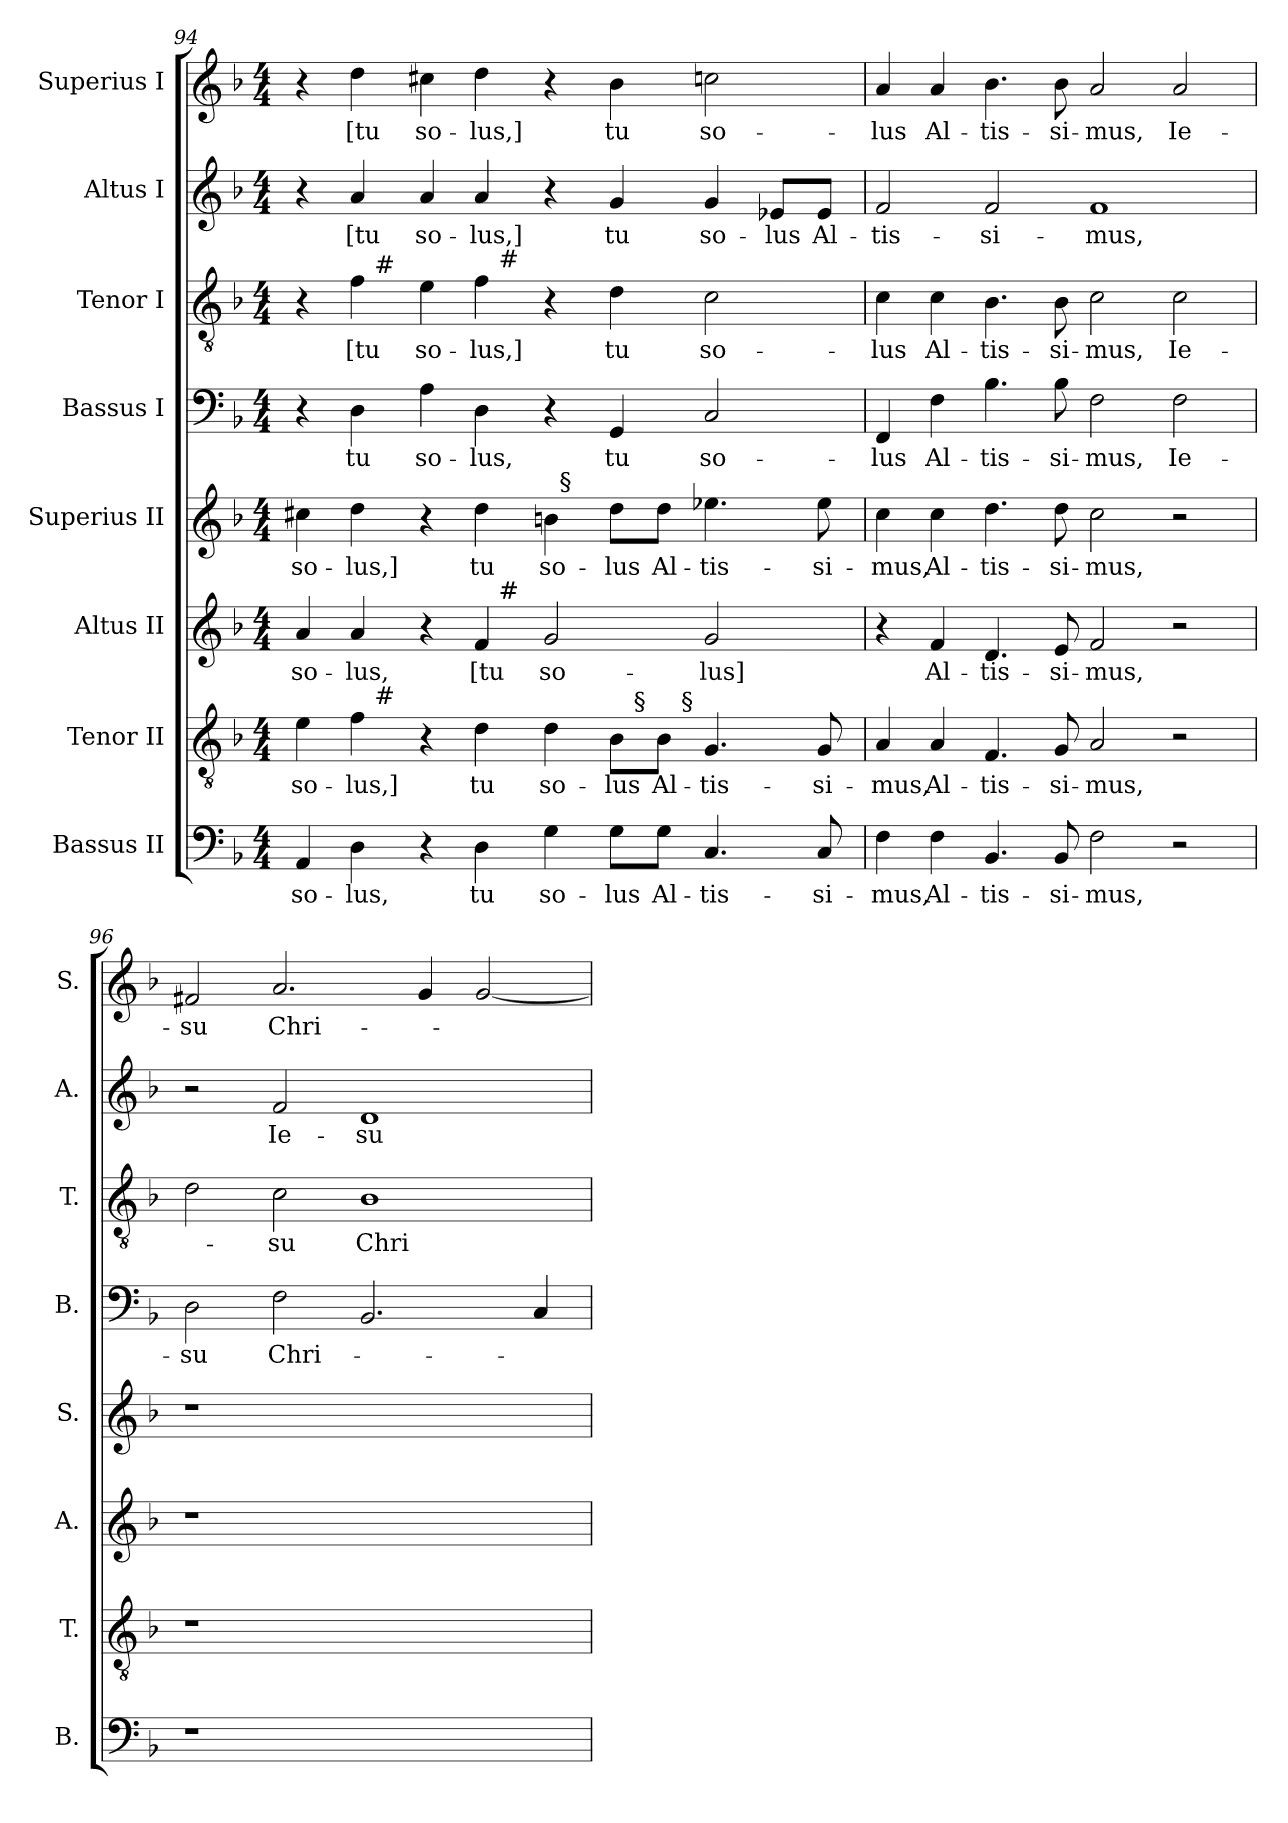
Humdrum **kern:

**kern	**text	**kern	**text	**kern	**text	**kern	**text	**kern	**text	**kern	**text	**kern	**text	**kern	**text
*part8	*part8	*part7	*part7	*part6	*part6	*part5	*part5	*part4	*part4	*part3	*part3	*part2	*part2	*part1	*part1
*staff8	*staff8	*staff7	*staff7	*staff6	*staff6	*staff5	*staff5	*staff4	*staff4	*staff3	*staff3	*staff2	*staff2	*staff1	*staff1
*I"Bassus II	*	*I"Tenor II	*	*I"Altus II	*	*I"Superius II	*	*I"Bassus I	*	*I"Tenor I	*	*I"Altus I	*	*I"Superius I	*
*I'B.	*	*I'T.	*	*I'A.	*	*I'S.	*	*I'B.	*	*I'T.	*	*I'A.	*	*I'S.	*
*clefF4	*	*clefGv2	*	*clefG2	*	*clefG2	*	*clefF4	*	*clefGv2	*	*clefG2	*	*clefG2	*
*	*	*ITrd7c12	*	*	*	*	*	*	*	*ITrd7c12	*	*	*	*	*
*k[b-]	*	*k[b-]	*	*k[b-]	*	*k[b-]	*	*k[b-]	*	*k[b-]	*	*k[b-]	*	*k[b-]	*
*d:	*	*d:	*	*d:	*	*d:	*	*d:	*	*d:	*	*d:	*	*d:	*
*M4/4	*	*M4/4	*	*M4/4	*	*M4/4	*	*M4/4	*	*M4/4	*	*M4/4	*	*M4/4	*
=94	=94	=94	=94	=94	=94	=94	=94	=94	=94	=94	=94	=94	=94	=94	=94
!	!LO:LY:b	!	!LO:LY:b	!	!LO:LY:b	!	!LO:LY:b	!	!	!	!	!	!	!	!
*	*	*^	*	*^	*	*^	*	*	*	*^	*	*	*	*	*
*	*	*	*^	*	*	*	*	*	*	*	*	*	*	*^	*	*	*	*	*
4AA/	so-	4E\	4ryy	1ryy	so-	4a/	2ryy	so-	4cc#X\	1ryy	so-	4r	.	4r	4ryy	2ryy	.	4r	.	4r	.
!	!LO:LY:b	!	!	!	!LO:LY:b	!	!	!LO:LY:b	!	!	!LO:LY:b	!	!LO:LY:b	!	!	!	!LO:LY:b	!	!LO:LY:b	!	!LO:LY:b
4D\	-lus,	4F\	16ryy	.	-lus,]	4a/	.	-lus,	4dd\	.	-lus,]	4D\	tu	4F\	16ryy	.	[tu	4a/	[tu	4dd\	[tu
!	!	!	!	!	!	!	!	!	!	!	!	!	!	!	!LO:TX:a:t=#	!	!	!	!	!	!
!	!	!	!LO:TX:a:t=#	!	!	!	!	!	!	!	!	!	!	!	!	!	!	!	!	!	!
.	.	.	1ryy	.	.	.	.	.	.	.	.	.	.	.	1ryy	.	.	.	.	.	.
!	!	!	!	!	!	!	!	!	!	!	!	!	!LO:LY:b	!	!	!	!LO:LY:b	!	!LO:LY:b	!	!LO:LY:b
4r	.	4r	.	.	.	4r	4ryy	.	4r	.	.	4A\	so-	4E\	.	4ryy	so-	4a/	so-	4cc#X\	so-
!	!LO:LY:b	!	!	!	!LO:LY:b	!	!	!LO:LY:b	!	!	!LO:LY:b	!	!LO:LY:b	!	!	!	!LO:LY:b	!	!LO:LY:b	!	!LO:LY:b
4D\	tu	4D\	.	.	tu	4f/	16ryy	[tu	4dd\	.	tu	4D\	-lus,	4F\	.	16ryy	-lus,]	4a/	-lus,]	4dd\	-lus,]
!	!	!	!	!	!	!	!	!	!	!	!	!	!	!	!	!LO:TX:a:t=#	!	!	!	!	!
!	!	!	!	!	!	!	!LO:TX:a:t=#	!	!	!	!	!	!	!	!	!	!	!	!	!	!
.	.	.	.	.	.	.	1ryy	.	.	.	.	.	.	.	.	1ryy	.	.	.	.	.
!	!LO:LY:b	!	!	!	!LO:LY:b	!	!	!LO:LY:b	!	!	!LO:LY:b	!	!	!	!	!	!	!	!	!	!
4G\	so-	4D\	.	4..ryy	so-	2g/	.	so-	4b\	32ryy	so-	4r	.	4r	.	.	.	4r	.	4r	.
!	!	!	!	!	!	!	!	!	!	!LO:TX:a:t=§	!	!	!	!	!	!	!	!	!	!	!
.	.	.	.	.	.	.	.	.	.	2ryy	.	.	.	.	.	.	.	.	.	.	.
!	!LO:LY:b	!	!	!	!LO:LY:b	!	!	!	!	!	!LO:LY:b	!	!LO:LY:b	!	!	!	!LO:LY:b	!	!LO:LY:b	!	!LO:LY:b
8G\L	-lus	8BB-\L	.	.	-lus	.	.	.	8dd\L	.	-lus	4GG/	tu	4D\	.	.	tu	4g/	tu	4b-\	tu
!	!	!	!LO:TX:a:t=§	!	!	!	!	!	!	!	!	!	!	!	!	!	!	!	!	!	!
.	.	.	2ryy	.	.	.	.	.	.	.	.	.	.	.	2ryy	.	.	.	.	.	.
!	!LO:LY:b	!	!	!	!LO:LY:b	!	!	!	!	!	!LO:LY:b	!	!	!	!	!	!	!	!	!	!
8G\J	Al-	8BB-\J	.	.	Al-	.	.	.	8dd\J	.	Al-	.	.	.	.	.	.	.	.	.	.
!	!	!	!	!LO:TX:a:t=§	!	!	!	!	!	!	!	!	!	!	!	!	!	!	!	!	!
.	.	.	.	2ryy	.	.	.	.	.	.	.	.	.	.	.	.	.	.	.	.	.
!	!LO:LY:b	!	!	!	!LO:LY:b	!	!	!LO:LY:b	!	!	!LO:LY:b	!	!LO:LY:b	!	!	!	!LO:LY:b	!	!LO:LY:b	!	!LO:LY:b
4.C/	-tis-	4.GG/	.	.	-tis-	2g/	.	-lus]	4.ee-X\	.	-tis-	2C/	so-	2C\	.	.	so-	4g/	so-	2ccn\	so-
.	.	.	.	.	.	.	.	.	.	4...ryy	.	.	.	.	.	.	.	.	.	.	.
!	!	!	!	!	!	!	!	!	!	!	!	!	!	!	!	!	!	!	!LO:LY:b	!	!
.	.	.	.	.	.	.	.	.	.	.	.	.	.	.	.	.	.	8e-X/L	-lus	.	.
.	.	.	8.ryy	.	.	.	8.ryy	.	.	.	.	.	.	.	8.ryy	8.ryy	.	.	.	.	.
!	!LO:LY:b	!	!	!	!LO:LY:b	!	!	!	!	!	!LO:LY:b	!	!	!	!	!	!	!	!LO:LY:b	!	!
8C/	-si-	8GG/	.	.	-si-	.	.	.	8ee-\	.	-si-	.	.	.	.	.	.	8e-/J	Al-	.	.
.	.	.	.	16ryy	.	.	.	.	.	.	.	.	.	.	.	.	.	.	.	.	.
=95	=95	=95	=95	=95	=95	=95	=95	=95	=95	=95	=95	=95	=95	=95	=95	=95	=95	=95	=95	=95	=95
!	!LO:LY:b	!	!	!	!LO:LY:b	!	!	!	!	!	!LO:LY:b	!	!LO:LY:b	!	!	!	!LO:LY:b	!	!LO:LY:b	!	!LO:LY:b
*	*	*v	*v	*v	*	*	*	*	*v	*v	*	*	*	*v	*v	*v	*	*	*	*	*
*	*	*	*	*v	*v	*	*	*	*	*	*	*	*	*	*	*
4F\	-mus,	4AA/	-mus,	4r	.	4cc\	-mus,	4FF/	-lus	4C\	-lus	2f/	-tis-	4a/	-lus
!	!LO:LY:b	!	!LO:LY:b	!	!LO:LY:b	!	!LO:LY:b	!	!LO:LY:b	!	!LO:LY:b	!	!	!	!LO:LY:b
4F\	Al-	4AA/	Al-	4f/	Al-	4cc\	Al-	4F\	Al-	4C\	Al-	.	.	4a/	Al-
!	!LO:LY:b	!	!LO:LY:b	!	!LO:LY:b	!	!LO:LY:b	!	!LO:LY:b	!	!LO:LY:b	!	!LO:LY:b	!	!LO:LY:b
4.BB-/	-tis-	4.FF/	-tis-	4.d/	-tis-	4.dd\	-tis-	4.B-\	-tis-	4.BB-\	-tis-	2f/	-si-	4.b-\	-tis-
!	!LO:LY:b	!	!LO:LY:b	!	!LO:LY:b	!	!LO:LY:b	!	!LO:LY:b	!	!LO:LY:b	!	!	!	!LO:LY:b
8BB-/	-si-	8GG/	-si-	8e/	-si-	8dd\	-si-	8B-\	-si-	8BB-\	-si-	.	.	8b-\	-si-
!	!LO:LY:b	!	!LO:LY:b	!	!LO:LY:b	!	!LO:LY:b	!	!LO:LY:b	!	!LO:LY:b	!	!LO:LY:b	!	!LO:LY:b
2F\	-mus,	2AA/	-mus,	2f/	-mus,	2cc\	-mus,	2F\	-mus,	2C\	-mus,	1f	-mus,	2a/	-mus,
!	!	!	!	!	!	!	!	!	!LO:LY:b	!	!LO:LY:b	!	!	!	!LO:LY:b
2r	.	2r	.	2r	.	2r	.	2F\	Ie-	2C\	Ie-	.	.	2a/	Ie-
=96	=96	=96	=96	=96	=96	=96	=96	=96	=96	=96	=96	=96	=96	=96	=96
!LO:N:vis=1	!	!LO:N:vis=1	!	!LO:N:vis=1	!	!LO:N:vis=1	!	!	!LO:LY:b	!	!	!	!	!	!LO:LY:b
1r	.	1r	.	1r	.	1r	.	2D\	-su	2D\	.	2r	.	2f#X/	-su
!	!	!	!	!	!	!	!	!	!LO:LY:b	!	!LO:LY:b	!	!LO:LY:b	!	!LO:LY:b
.	.	.	.	.	.	.	.	2F\	Chri-	2C\	-su	2f/	Ie-	2.a/	Chri-
!	!	!	!	!	!	!	!	!	!	!	!LO:LY:b	!	!LO:LY:b	!	!
1ryy	.	1ryy	.	1ryy	.	1ryy	.	2.BB-/	.	1BB-	Chri-	1d	-su	.	.
.	.	.	.	.	.	.	.	.	.	.	.	.	.	4g/	.
.	.	.	.	.	.	.	.	.	.	.	.	.	.	[<2g/	.
.	.	.	.	.	.	.	.	4C/	.	.	.	.	.	.	.
=	=	=	=	=	=	=	=	=	=	=	=	=	=	=	=
*-	*-	*-	*-	*-	*-	*-	*-	*-	*-	*-	*-	*-	*-	*-	*-
